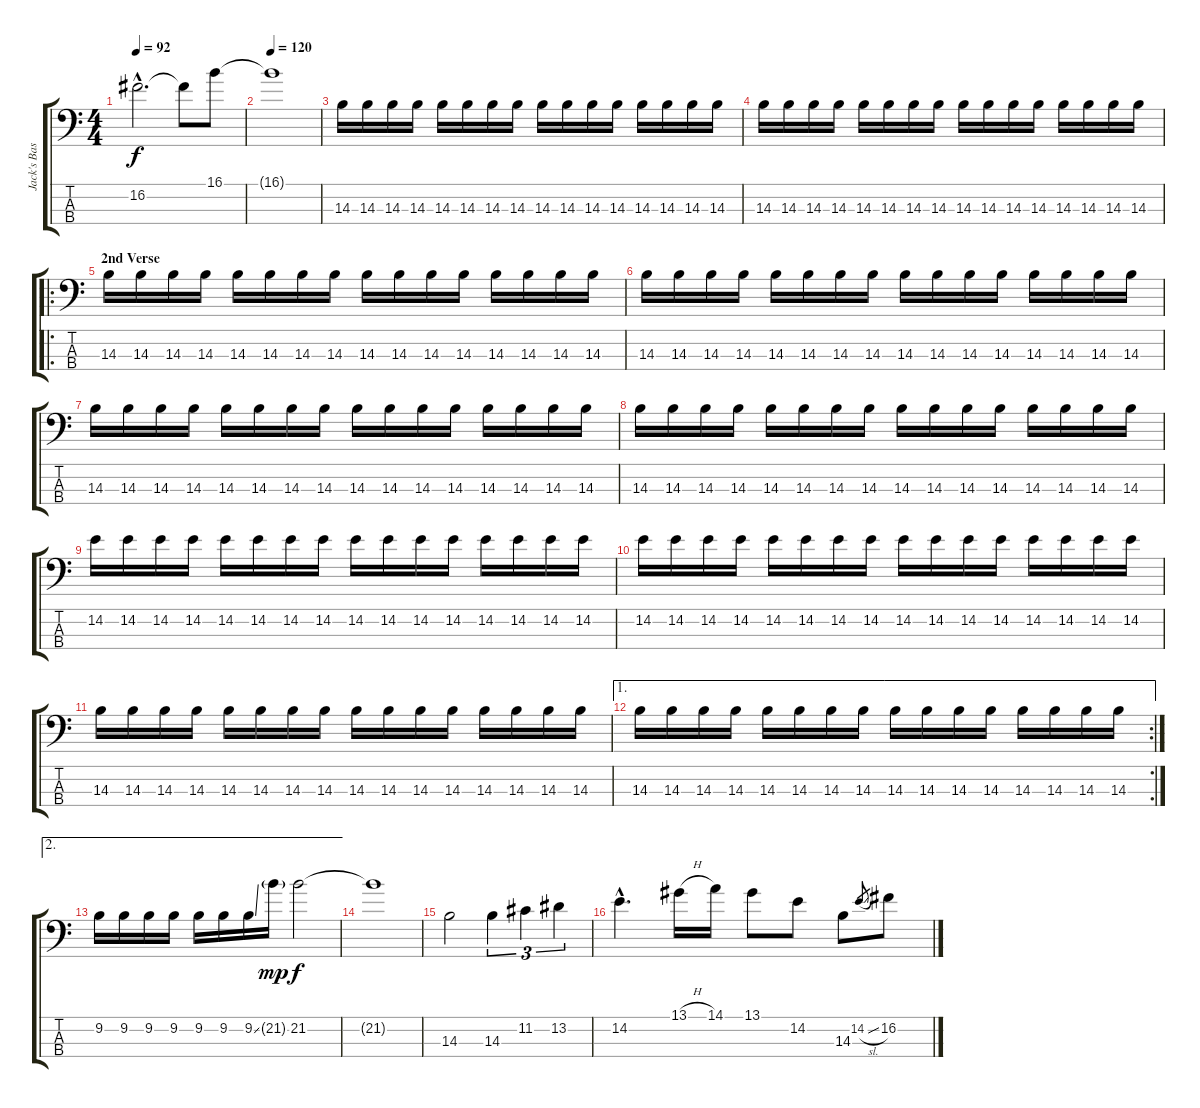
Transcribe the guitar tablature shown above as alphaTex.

\track ("Jack's Bass" "Jack's Bas") {instrument electricbassfinger}
\staff {score tabs}
\tuning (G2 D2 A1 E1) {hide}
\ts (4 4)
\tempo 92
\clef f4
\ks c
16.2{hac t}.2{d dy f} 16.2{t}.8 16.1.8 |
\tempo 120
16.1{t}.1 |
14.3.16 14.3.16 14.3.16 14.3.16 14.3.16 14.3.16 14.3.16 14.3.16 14.3.16 14.3.16 14.3.16 14.3.16 14.3.16 14.3.16 14.3.16 14.3.16 |
14.3.16 14.3.16 14.3.16 14.3.16 14.3.16 14.3.16 14.3.16 14.3.16 14.3.16 14.3.16 14.3.16 14.3.16 14.3.16 14.3.16 14.3.16 14.3.16 |
\ro
\section ("" "2nd Verse")
14.3.16 14.3.16 14.3.16 14.3.16 14.3.16 14.3.16 14.3.16 14.3.16 14.3.16 14.3.16 14.3.16 14.3.16 14.3.16 14.3.16 14.3.16 14.3.16 |
14.3.16 14.3.16 14.3.16 14.3.16 14.3.16 14.3.16 14.3.16 14.3.16 14.3.16 14.3.16 14.3.16 14.3.16 14.3.16 14.3.16 14.3.16 14.3.16 |
14.3.16 14.3.16 14.3.16 14.3.16 14.3.16 14.3.16 14.3.16 14.3.16 14.3.16 14.3.16 14.3.16 14.3.16 14.3.16 14.3.16 14.3.16 14.3.16 |
14.3.16 14.3.16 14.3.16 14.3.16 14.3.16 14.3.16 14.3.16 14.3.16 14.3.16 14.3.16 14.3.16 14.3.16 14.3.16 14.3.16 14.3.16 14.3.16 |
14.2.16 14.2.16 14.2.16 14.2.16 14.2.16 14.2.16 14.2.16 14.2.16 14.2.16 14.2.16 14.2.16 14.2.16 14.2.16 14.2.16 14.2.16 14.2.16 |
14.2.16 14.2.16 14.2.16 14.2.16 14.2.16 14.2.16 14.2.16 14.2.16 14.2.16 14.2.16 14.2.16 14.2.16 14.2.16 14.2.16 14.2.16 14.2.16 |
14.3.16 14.3.16 14.3.16 14.3.16 14.3.16 14.3.16 14.3.16 14.3.16 14.3.16 14.3.16 14.3.16 14.3.16 14.3.16 14.3.16 14.3.16 14.3.16 |
\ae 1
\rc 2
14.3.16 14.3.16 14.3.16 14.3.16 14.3.16 14.3.16 14.3.16 14.3.16 14.3.16 14.3.16 14.3.16 14.3.16 14.3.16 14.3.16 14.3.16 14.3.16 |
\ae 2
9.2.16 9.2.16 9.2.16 9.2.16 9.2.16 9.2.16 9.2{ss}.16 21.2{g}.16{dy mp} 21.2.2{dy f} |
21.2{t}.1 |
14.3.2 14.3.4{tu (3 2)} 11.2.4{tu (3 2)} 13.2.4{tu (3 2)} |
14.2{hac}.4{d} 13.1{h}.16 14.1.16 13.1.8 14.2.8 14.3.8 14.2{sl}.8{gr} 16.2.8
